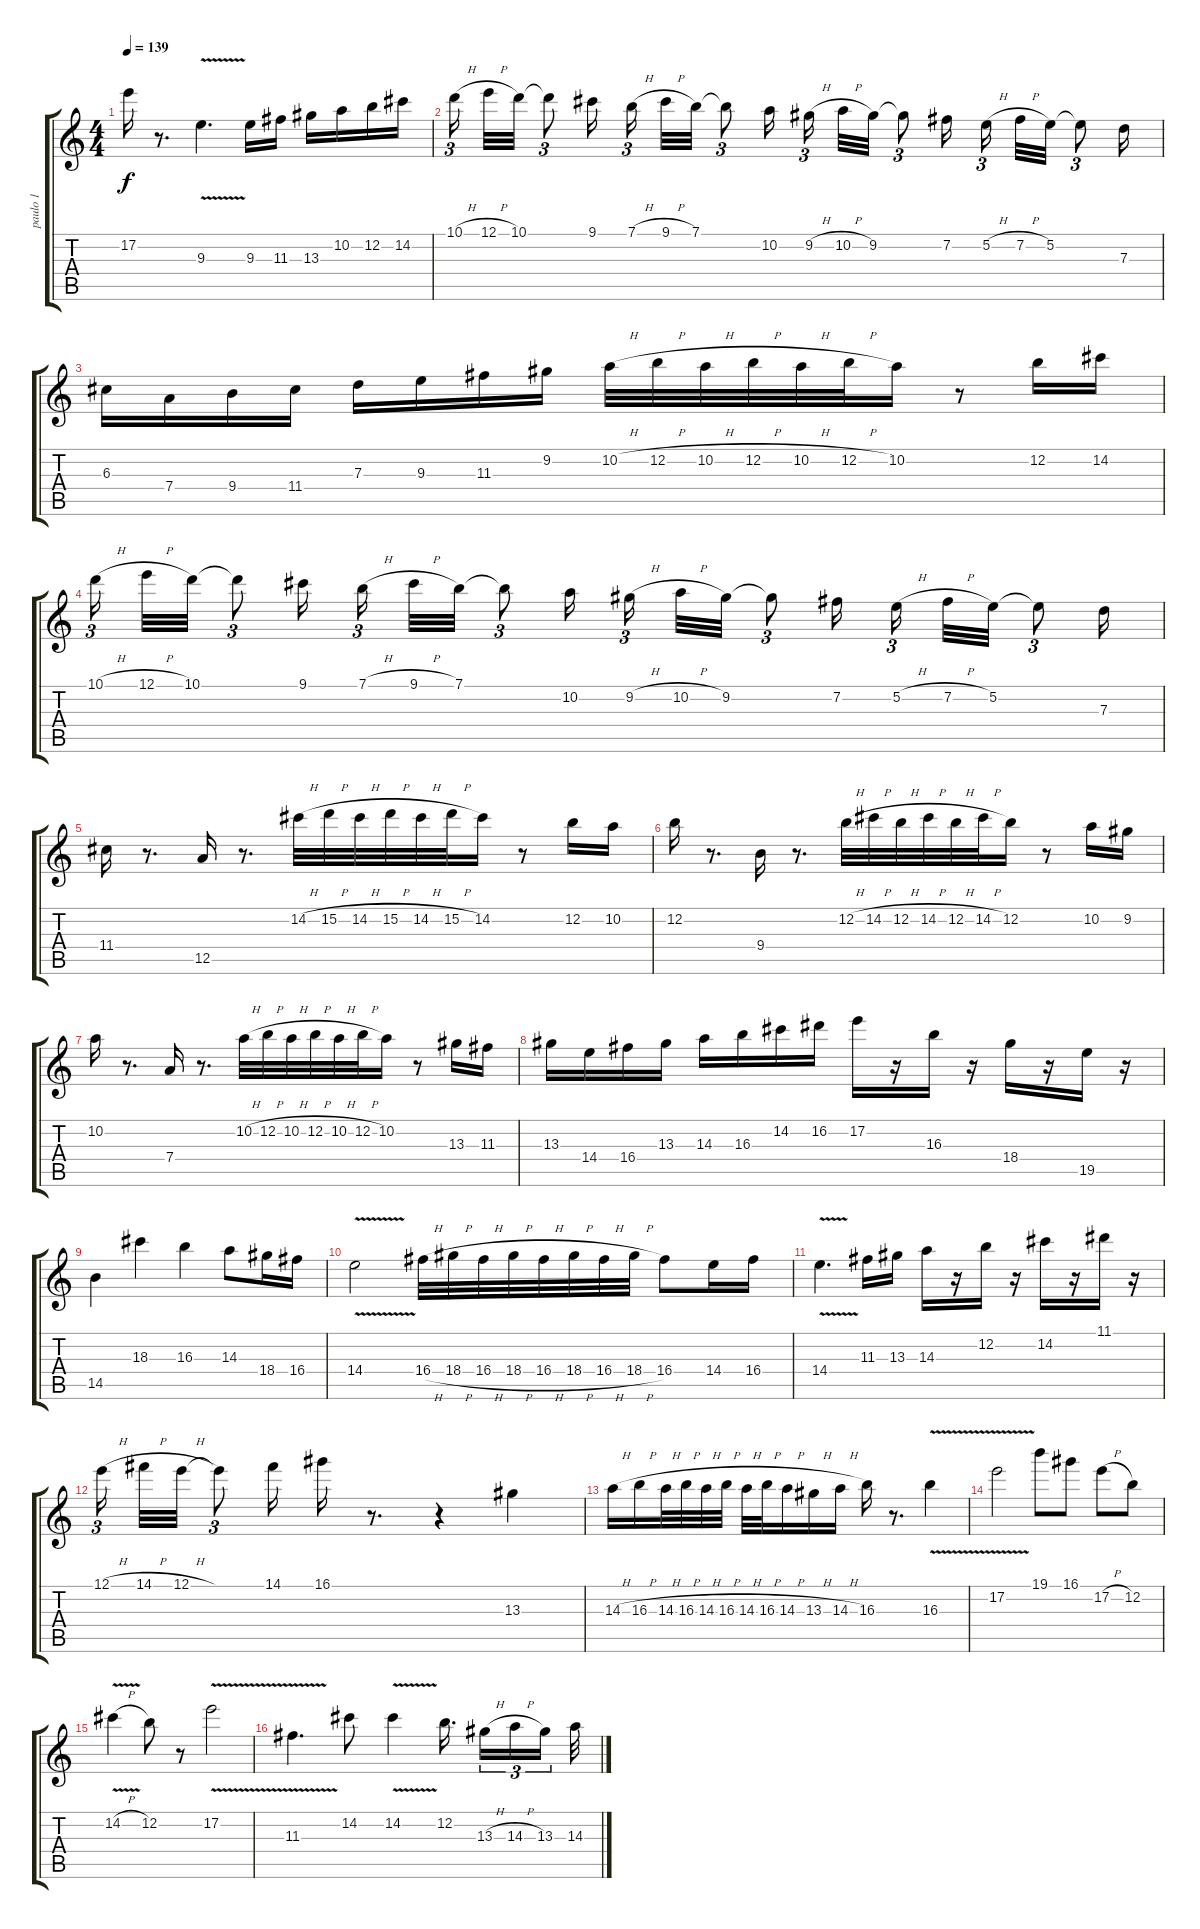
\track ("paulo 1" "paulo 1") {instrument distortionguitar}
\staff {score tabs}
\tuning (E4 B3 G3 D3 A2 E2) {hide}
\ts (4 4)
\tempo 139
\clef g2
\ks c
17.2.16{dy f} r.8{d} 9.3{v}.4{d} 9.3.16 11.3.16 13.3.16 10.2.16 12.2.16 14.2.16 |
10.1{h}.16{tu (3 2) beam splitsecondary} 12.1{h}.32 10.1.32 10.1{t}.8{tu (3 2)} 9.1.16 7.1{h}.16{tu (3 2) beam splitsecondary} 9.1{h}.32 7.1.32 7.1{t}.8{tu (3 2)} 10.2.16 9.2{h}.16{tu (3 2) beam splitsecondary} 10.2{h}.32 9.2.32 9.2{t}.8{tu (3 2)} 7.2.16 5.2{h}.16{tu (3 2) beam splitsecondary} 7.2{h}.32 5.2.32 5.2{t}.8{tu (3 2)} 7.3.16 |
6.3.16 7.4.16 9.4.16 11.4.16 7.3.16 9.3.16 11.3.16 9.2.16 10.2{h}.32 12.2{h}.32 10.2{h}.32 12.2{h}.32 10.2{h}.32 12.2{h}.32 10.2.16 r.8 12.2.16 14.2.16 |
10.1{h}.16{tu (3 2) beam splitsecondary} 12.1{h}.32 10.1.32 10.1{t}.8{tu (3 2)} 9.1.16 7.1{h}.16{tu (3 2) beam splitsecondary} 9.1{h}.32 7.1.32 7.1{t}.8{tu (3 2)} 10.2.16 9.2{h}.16{tu (3 2) beam splitsecondary} 10.2{h}.32 9.2.32 9.2{t}.8{tu (3 2)} 7.2.16 5.2{h}.16{tu (3 2) beam splitsecondary} 7.2{h}.32 5.2.32 5.2{t}.8{tu (3 2)} 7.3.16 |
11.4.16 r.8{d} 12.5.16 r.8{d} 14.2{h}.32 15.2{h}.32 14.2{h}.32 15.2{h}.32 14.2{h}.32 15.2{h}.32 14.2.16 r.8 12.2.16 10.2.16 |
12.2.16 r.8{d} 9.4.16 r.8{d} 12.2{h}.32 14.2{h}.32 12.2{h}.32 14.2{h}.32 12.2{h}.32 14.2{h}.32 12.2.16 r.8 10.2.16 9.2.16 |
10.2.16 r.8{d} 7.4.16 r.8{d} 10.2{h}.32 12.2{h}.32 10.2{h}.32 12.2{h}.32 10.2{h}.32 12.2{h}.32 10.2.16 r.8 13.3.16 11.3.16 |
13.3.16 14.4.16 16.4.16 13.3.16 14.3.16 16.3.16 14.2.16 16.2.16 17.2.16 r.16 16.3.16 r.16 18.4.16 r.16 19.5.16 r.16 |
14.5.4 18.3.4 16.3.4 14.3.8 18.4.16 16.4.16 |
14.4{v}.2 16.4{h}.32 18.4{h}.32 16.4{h}.32 18.4{h}.32 16.4{h}.32 18.4{h}.32 16.4{h}.32 18.4{h}.32 16.4.8 14.4.16 16.4.16 |
14.4{v}.4{d} 11.3.16 13.3.16 14.3.16 r.16 12.2.16 r.16 14.2.16 r.16 11.1.16 r.16 |
12.1{h}.16{tu (3 2) beam splitsecondary} 14.1{h}.32 12.1{h}.32 12.1{t}.8{tu (3 2)} 14.1.16 16.1.16 r.8{d} r.4 13.3.4 |
14.3{h}.16 16.3{h}.16 14.3{h}.32 16.3{h}.32 14.3{h}.32 16.3{h}.32 14.3{h}.32 16.3{h}.32 14.3{h}.16 13.3{h}.16 14.3{h}.16 16.3.16 r.8{d} 16.3{v}.4 |
17.2{v}.2 19.1.8 16.1.8 17.2{h}.8 12.2.8 |
14.2{v h}.4 12.2.8 r.8 17.2{v}.2 |
11.3{v}.4{d} 14.2.8 14.2{v}.4 12.2.16{d beam splitsecondary} 13.3{h}.16{tu (3 2)} 14.3{h}.16{tu (3 2)} 13.3.16{tu (3 2) beam splitsecondary} 14.3.32
